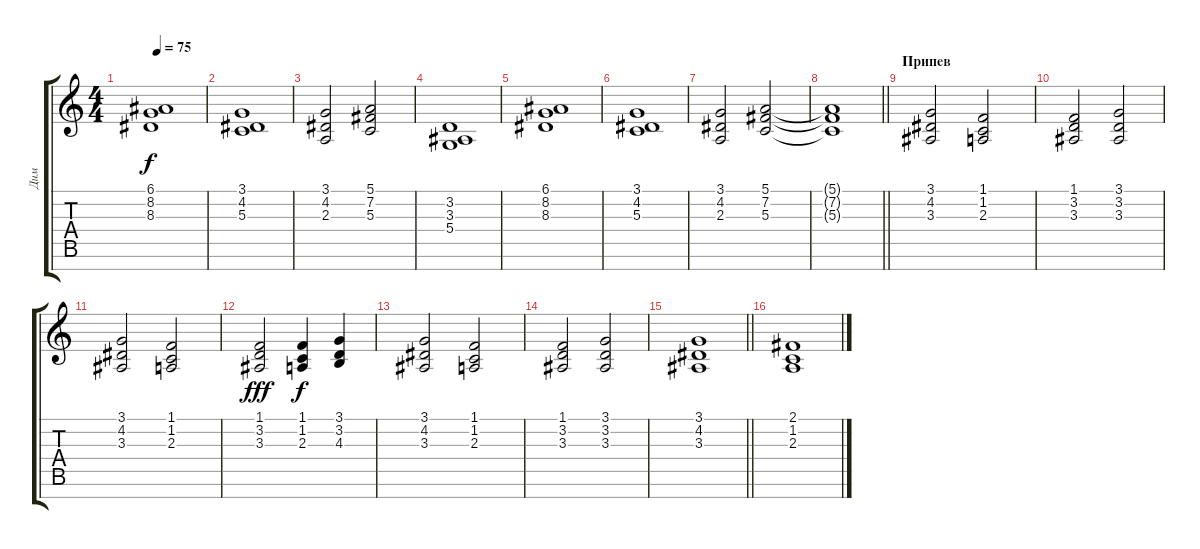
\track ("Дим" "Дим") {instrument stringensemble1}
\staff {score tabs}
\tuning (E4 B3 G3 D3 A2 E2 B1) {hide}
\ts (4 4)
\tempo 75
\clef g2
\ks c
(6.1 8.2 8.3).1{dy f} |
(3.1 4.2 5.3).1 |
(3.1 4.2 2.3).2 (5.1 7.2 5.3).2 |
(3.2 3.3 5.4).1 |
(6.1 8.2 8.3).1 |
(3.1 4.2 5.3).1 |
(3.1 4.2 2.3).2 (5.1 7.2 5.3).2 |
\barLineRight lightlight
(5.1{t} 7.2{t} 5.3{t}).1 |
\section ("" "Припев")
(3.1 4.2 3.3).2{volume 16 balance 8 instrument synthstrings2} (1.1 1.2 2.3).2 |
(1.1 3.2 3.3).2 (3.1 3.2 3.3).2 |
(3.1 4.2 3.3).2 (1.1 1.2 2.3).2 |
(1.1 3.2 3.3).2{dy fff} (1.1 1.2 2.3).4{dy f} (3.1 3.2 4.3).4 |
(3.1 4.2 3.3).2 (1.1 1.2 2.3).2 |
(1.1 3.2 3.3).2 (3.1 3.2 3.3).2 |
\barLineRight lightlight
(3.1 4.2 3.3).1 |
(2.1 1.2 2.3).1
